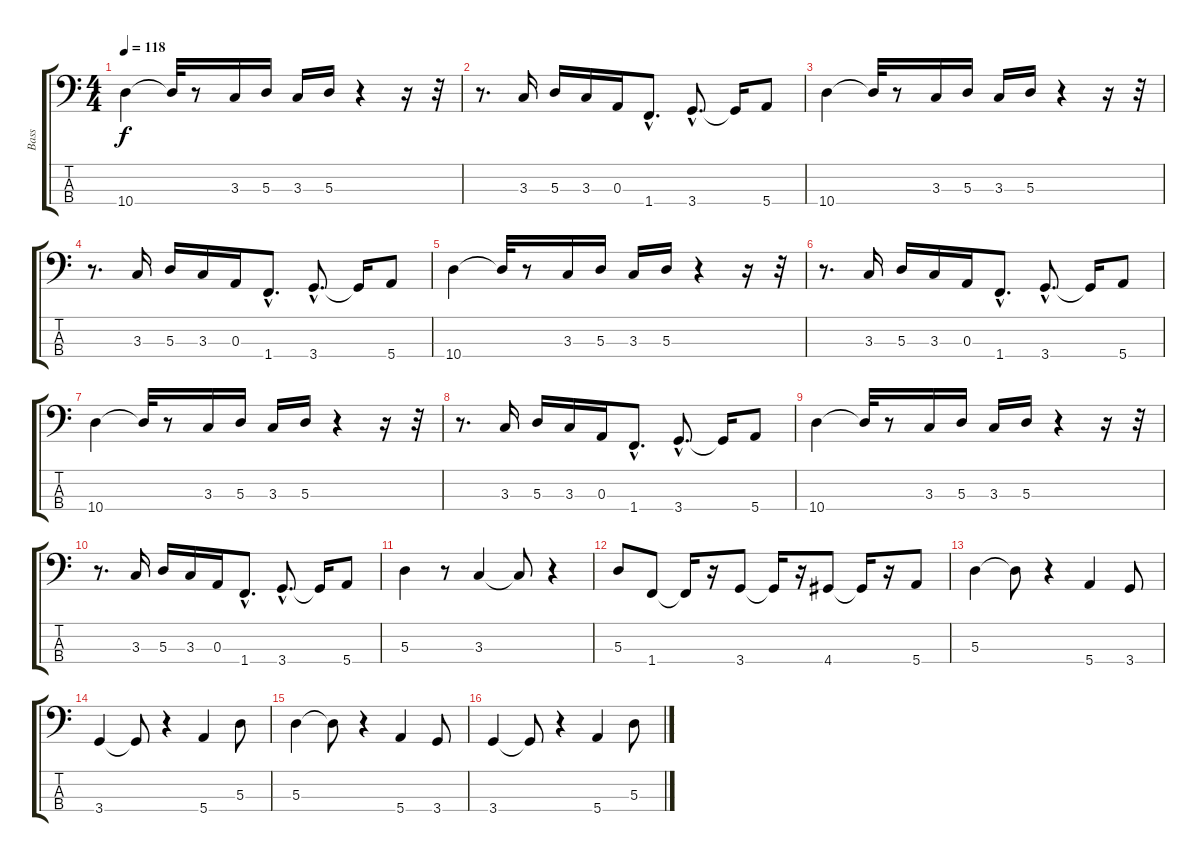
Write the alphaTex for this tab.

\track ("Bass" "Bass") {instrument slapbass2}
\staff {score tabs}
\tuning (G2 D2 A1 E1) {hide}
\ts (4 4)
\tempo 118
\clef f4
\ks c
10.4.4{dy f} 10.4{t}.32 r.8 3.3.16 5.3.16 3.3.16 5.3.16 r.4 r.16 r.32 |
r.8{d} 3.3.16 5.3.16 3.3.16 0.3.16 1.4{hac}.8{d} 3.4{hac}.8{d} 3.4{t}.16 5.4.8 |
10.4.4 10.4{t}.32 r.8 3.3.16 5.3.16 3.3.16 5.3.16 r.4 r.16 r.32 |
r.8{d} 3.3.16 5.3.16 3.3.16 0.3.16 1.4{hac}.8{d} 3.4{hac}.8{d} 3.4{t}.16 5.4.8 |
10.4.4 10.4{t}.32 r.8 3.3.16 5.3.16 3.3.16 5.3.16 r.4 r.16 r.32 |
r.8{d} 3.3.16 5.3.16 3.3.16 0.3.16 1.4{hac}.8{d} 3.4{hac}.8{d} 3.4{t}.16 5.4.8 |
10.4.4 10.4{t}.32 r.8 3.3.16 5.3.16 3.3.16 5.3.16 r.4 r.16 r.32 |
r.8{d} 3.3.16 5.3.16 3.3.16 0.3.16 1.4{hac}.8{d} 3.4{hac}.8{d} 3.4{t}.16 5.4.8 |
10.4.4 10.4{t}.32 r.8 3.3.16 5.3.16 3.3.16 5.3.16 r.4 r.16 r.32 |
r.8{d} 3.3.16 5.3.16 3.3.16 0.3.16 1.4{hac}.8{d} 3.4{hac}.8{d} 3.4{t}.16 5.4.8 |
5.3.4 r.8 3.3.4 3.3{t}.8 r.4 |
5.3.8 1.4.8 1.4{t}.16 r.16 3.4.8 3.4{t}.16 r.16 4.4.8 4.4{t}.16 r.16 5.4.8 |
5.3.4 5.3{t}.8 r.4 5.4.4 3.4.8 |
3.4.4 3.4{t}.8 r.4 5.4.4 5.3.8 |
5.3.4 5.3{t}.8 r.4 5.4.4 3.4.8 |
3.4.4 3.4{t}.8 r.4 5.4.4 5.3.8
